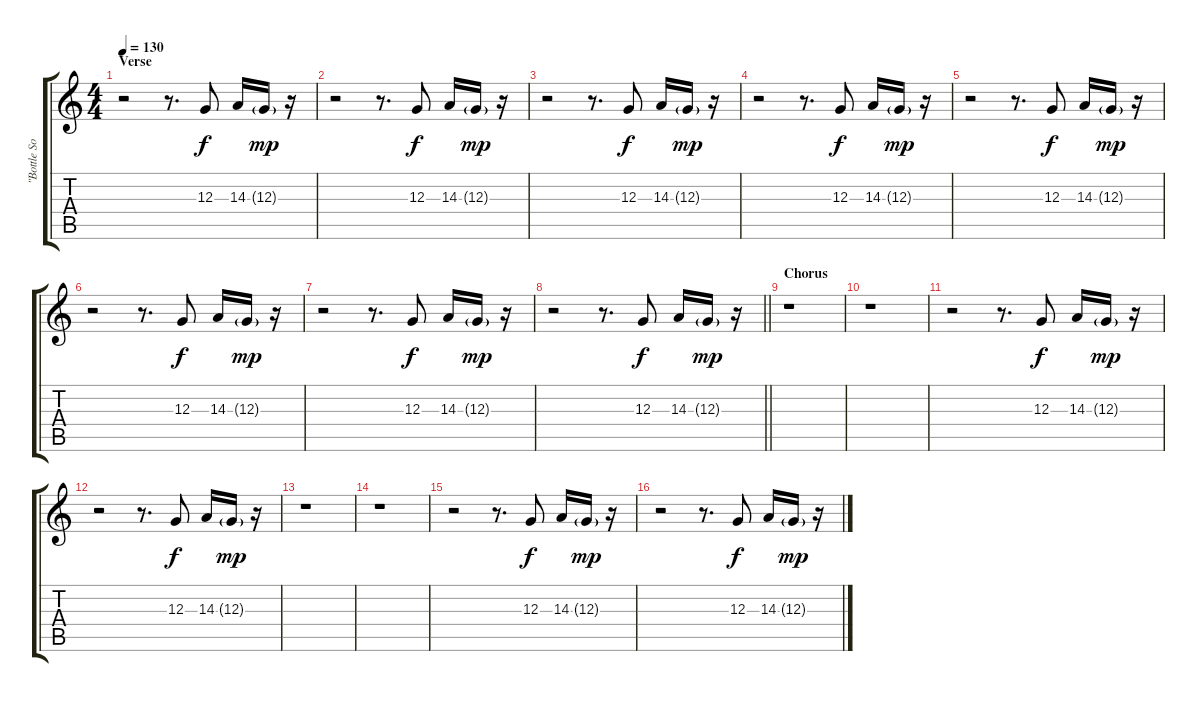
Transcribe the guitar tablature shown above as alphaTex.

\track ("\"Bottle Sound\"" "\"Bottle So") {instrument kalimba}
\staff {score tabs}
\tuning (E4 B3 G3 D3 A2 E2) {hide}
\ts (4 4)
\section ("" "Verse")
\tempo 130
\clef g2
\ks c
r.2{dy mp} r.8{d} 12.3.8{dy f} 14.3.16 12.3{g}.16{dy mp} r.16 |
r.2 r.8{d} 12.3.8{dy f} 14.3.16 12.3{g}.16{dy mp} r.16 |
r.2 r.8{d} 12.3.8{dy f} 14.3.16 12.3{g}.16{dy mp} r.16 |
r.2 r.8{d} 12.3.8{dy f} 14.3.16 12.3{g}.16{dy mp} r.16 |
r.2 r.8{d} 12.3.8{dy f} 14.3.16 12.3{g}.16{dy mp} r.16 |
r.2 r.8{d} 12.3.8{dy f} 14.3.16 12.3{g}.16{dy mp} r.16 |
r.2 r.8{d} 12.3.8{dy f} 14.3.16 12.3{g}.16{dy mp} r.16 |
\barLineRight lightlight
r.2 r.8{d} 12.3.8{dy f} 14.3.16 12.3{g}.16{dy mp} r.16 |
\section ("" "Chorus")
r.1 |
r.1 |
r.2 r.8{d} 12.3.8{dy f} 14.3.16 12.3{g}.16{dy mp} r.16 |
r.2 r.8{d} 12.3.8{dy f} 14.3.16 12.3{g}.16{dy mp} r.16 |
r.1 |
r.1 |
r.2 r.8{d} 12.3.8{dy f} 14.3.16 12.3{g}.16{dy mp} r.16 |
r.2 r.8{d} 12.3.8{dy f} 14.3.16 12.3{g}.16{dy mp} r.16
